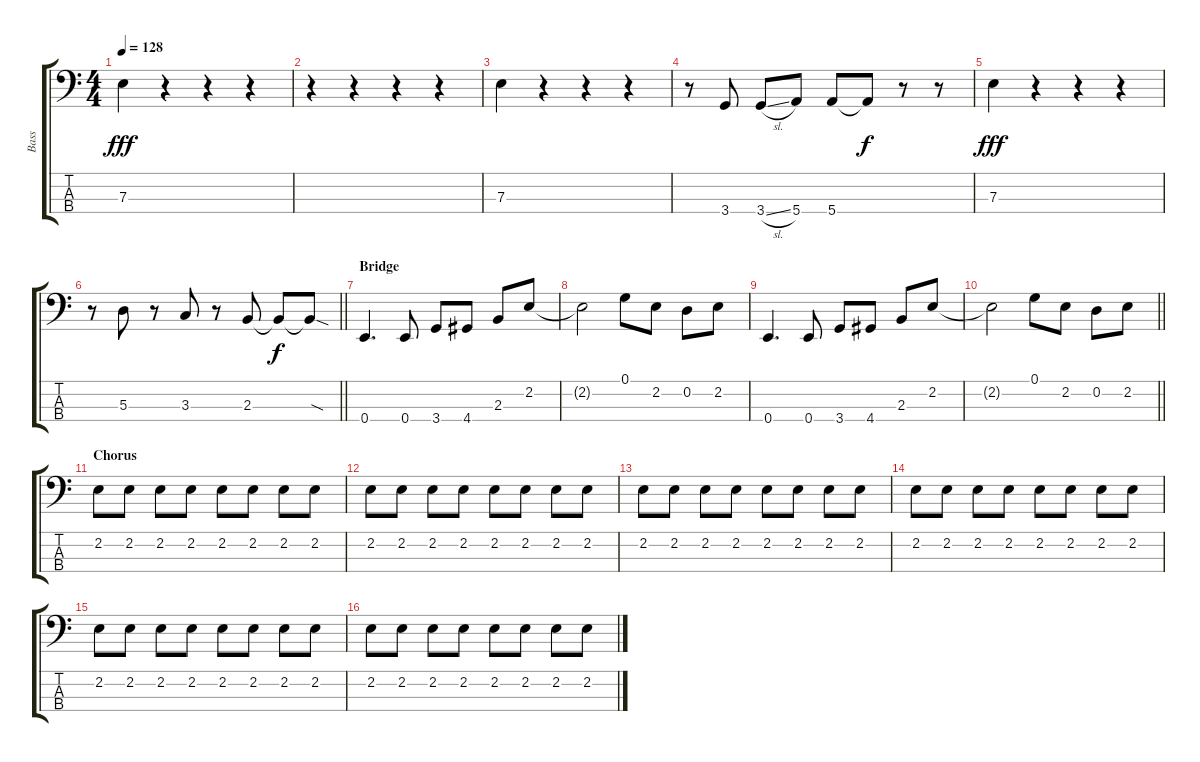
\track ("Bass" "Bass") {instrument electricbassfinger}
\staff {score tabs}
\tuning (G2 D2 A1 E1) {hide}
\ts (4 4)
\tempo 128
\clef f4
\ks c
7.3.4{dy fff} r.4 r.4 r.4 |
r.4 r.4 r.4 r.4 |
7.3.4 r.4 r.4 r.4 |
r.8 3.4.8 3.4{sl}.8 5.4.8 5.4.8 5.4{t}.8{dy f} r.8 r.8 |
7.3.4{dy fff} r.4 r.4 r.4 |
\barLineRight lightlight
r.8 5.3.8 r.8 3.3.8 r.8 2.3.8 2.3{t}.8{dy f} 2.3{sod t}.8 |
\section ("" "Bridge")
0.4.4{d} 0.4.8 3.4.8 4.4.8 2.3.8 2.2.8 |
2.2{t}.2 0.1.8 2.2.8 0.2.8 2.2.8 |
0.4.4{d} 0.4.8 3.4.8 4.4.8 2.3.8 2.2.8 |
\barLineRight lightlight
2.2{t}.2 0.1.8 2.2.8 0.2.8 2.2.8 |
\section ("" "Chorus")
2.2.8 2.2.8 2.2.8 2.2.8 2.2.8 2.2.8 2.2.8 2.2.8 |
2.2.8 2.2.8 2.2.8 2.2.8 2.2.8 2.2.8 2.2.8 2.2.8 |
2.2.8 2.2.8 2.2.8 2.2.8 2.2.8 2.2.8 2.2.8 2.2.8 |
2.2.8 2.2.8 2.2.8 2.2.8 2.2.8 2.2.8 2.2.8 2.2.8 |
2.2.8 2.2.8 2.2.8 2.2.8 2.2.8 2.2.8 2.2.8 2.2.8 |
2.2.8 2.2.8 2.2.8 2.2.8 2.2.8 2.2.8 2.2.8 2.2.8
